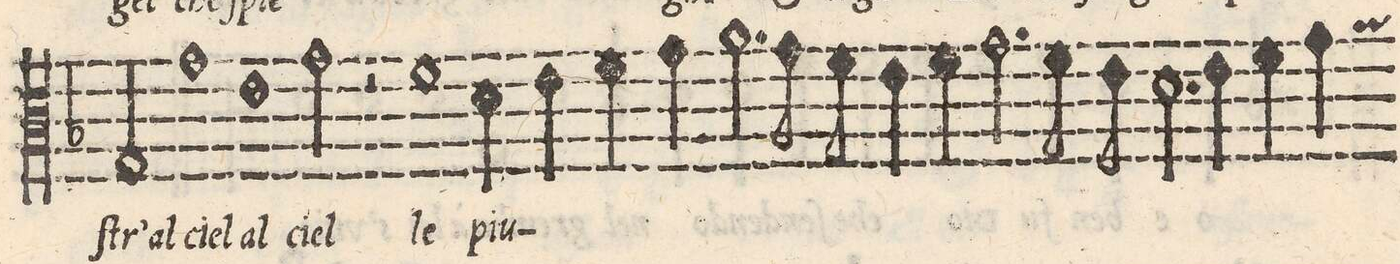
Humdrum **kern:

**kern	**text
*I"ALTO	*
*clefC3	*
*k[b-]	*
*met(C|)	*
*M2/1	*
2G/	-ſtr'al
1g\	ciel
=34-	=34-
1e	al
2g\	ciel
=35-	=35-
2r	.
1f	le
4d\	piu-
4e\	.
=36-	=36-
4f\	.
4g\	.
2.a\	.
8g\	.
8f\	.
4e\	.
4f\	.
=37-	=37-
2.g\	.
8f\	.
8e\	.
2.d\	.
4e\	.
=38-	=38-
4f\	.
4g\	.
*-	*-
